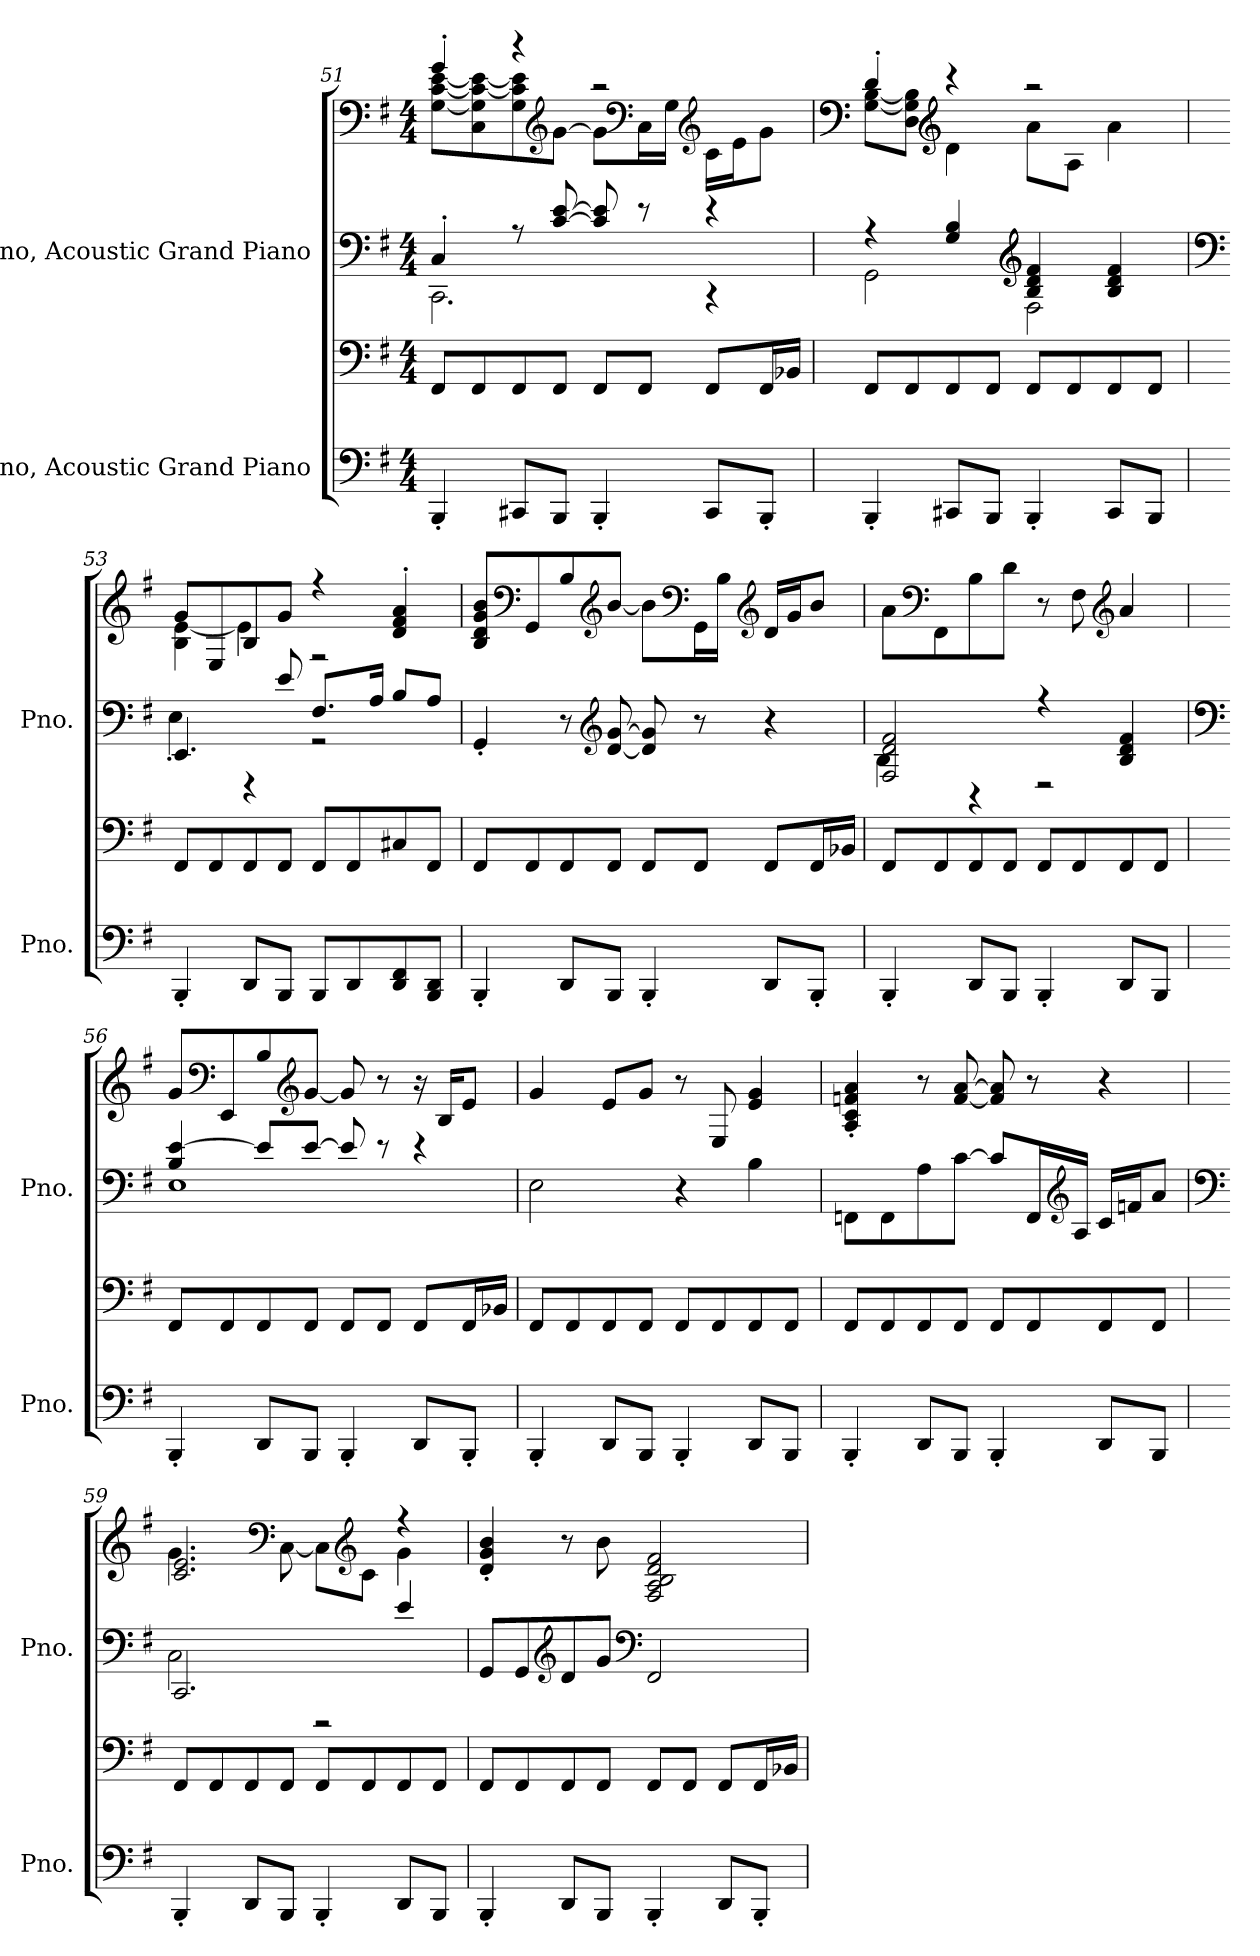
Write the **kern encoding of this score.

**kern	**kern	**kern	**kern
*part2	*part2	*part1	*part1
*staff4	*staff3	*staff2	*staff1
*I"Piano, Acoustic Grand Piano	*	*I"Piano, Acoustic Grand Piano	*
*I'Pno.	*	*I'Pno.	*
*clefF4	*clefF4	*clefF4	*clefF4
*k[f#]	*k[f#]	*k[f#]	*k[f#]
*M4/4	*M4/4	*M4/4	*M4/4
=51	=51	=51	=51
*	*	*^	*^
4BBB'/	8FF#/L	4C'/	2.CC\	4g'/	[8G\ [8c\ [8e\L
.	8FF#/	.	.	.	8C\ 8G\] 8c\_ 8e\_
8CC#X/L	8FF#/	8r	.	4r	8G\ 8c\] 8e\]
*	*	*	*	*clefG2	*
8BBB/J	8FF#/J	[8c/ [8e/	.	.	[8g\J
4BBB'/	8FF#/L	8c/] 8e/]	.	2r	8g\L]
*	*	*	*	*clefF4	*
.	8FF#/J	8r	.	.	16C\L
.	.	.	.	.	16G\JJ
*	*	*	*	*clefG2	*
8CC#/L	8FF#/L	4r	4r	.	16c\LL
.	.	.	.	.	16e\J
8BBB'/J	16FF#/L	.	.	.	8g\J
.	16BB-X/JJ	.	.	.	.
!!LO:PB:g=z	!!
=52	=52	=52	=52	=52	=52
*	*	*	*	*clefF4	*
4BBB'/	8FF#/L	4r	2GG\	4d'/	[8G\ [8B\L
.	8FF#/	.	.	.	8D\ 8G\] 8B\]J
*	*	*	*	*clefG2	*
8CC#X/L	8FF#/	4G/ 4B/	.	4r	4d\
8BBB/J	8FF#/J	.	.	.	.
*	*	*clefG2	*	*	*
4BBB'/	8FF#/L	4B/ 4d/ 4f#/	2F#\	2r	8a\L
.	8FF#/	.	.	.	8A\J
8CC#/L	8FF#/	4B/ 4d/ 4f#/	.	.	4a\
8BBB/J	8FF#/J	.	.	.	.
=53	=53	=53	=53	=53	=53
*	*	*clefF4	*	*	*
4BBB'/	8FF#/L	4.EE/	4E'\	8g/L	4B\ [4e\
.	8FF#/	.	.	8E/	.
8DD/L	8FF#/	.	4r	8B/	4e\]
8BBB/J	8FF#/J	8e/	.	8g/J	.
8BBB/L	8FF#/L	8.F#/L	2r	4r	2r
8DD/	8FF#/	.	.	.	.
.	.	16A/Jk	.	.	.
8DD/ 8FF#/	8C#X/	8B/L	.	4d/' 4f#/' 4a/'	.
8BBB/ 8DD/J	8FF#/J	8A/J	.	.	.
*	*	*v	*v	*	*
*	*	*	*v	*v
!!LO:LB:g=z
=54	=54	=54	=54
4BBB'/	8FF#/L	4GG'/	8B/ 8d/ 8g/ 8b/L
*	*	*	*clefF4
.	8FF#/	.	8GG/
8DD/L	8FF#/	8r	8B/
*	*	*clefG2	*clefG2
8BBB/J	8FF#/J	[8d/ [8g/	[8b/J
4BBB'/	8FF#/L	8d/] 8g/]	8b\L]
*	*	*	*clefF4
.	8FF#/J	8r	16GG\L
.	.	.	16B\JJ
*	*	*	*clefG2
8DD/L	8FF#/L	4r	16d/LL
.	.	.	16g/J
8BBB'/J	16FF#/L	.	8b/J
.	16BB-X/JJ	.	.
=55	=55	=55	=55
*	*	*^	*
4BBB'/	8FF#/L	2F#/ 2d/ 2f#/	4B\	8a\L
*	*	*	*	*clefF4
.	8FF#/	.	.	8FF#\
8DD/L	8FF#/	.	4r	8B\
8BBB/J	8FF#/J	.	.	8d\J
4BBB'/	8FF#/L	4r	2r	8r
.	8FF#/	.	.	8F#\
*	*	*	*	*clefG2
8DD/L	8FF#/	4B/ 4d/ 4f#/	.	4a/
8BBB/J	8FF#/J	.	.	.
!!LO:LB:g=z
=56	=56	=56	=56	=56
*	*	*clefF4	*	*
4BBB'/	8FF#/L	4B/ [4e/	1E	8g/L
*	*	*	*	*clefF4
.	8FF#/	.	.	8EE/
8DD/L	8FF#/	8e/L]	.	8B/
*	*	*	*	*clefG2
8BBB/J	8FF#/J	[8e/J	.	[8g/J
4BBB'/	8FF#/L	8e/]	.	8g/]
.	8FF#/J	8r	.	8r
8DD/L	8FF#/L	4r	.	16r
.	.	.	.	16B/KL
8BBB'/J	16FF#/L	.	.	8e/J
.	16BB-X/JJ	.	.	.
*	*	*v	*v	*
=57	=57	=57	=57
4BBB'/	8FF#/L	2E\	4g/
.	8FF#/	.	.
8DD/L	8FF#/	.	8e/L
8BBB/J	8FF#/J	.	8g/J
4BBB'/	8FF#/L	4r	8r
.	8FF#/	.	8E/
8DD/L	8FF#/	4B\	4e/ 4g/
8BBB/J	8FF#/J	.	.
=58	=58	=58	=58
4BBB'/	8FF#/L	8FFn\L	4A/' 4c/' 4fn/' 4a/'
.	8FF#/	8FF\	.
8DD/L	8FF#/	8A\	8r
8BBB/J	8FF#/J	[8c\J	[8f/ [8a/
4BBB'/	8FF#/L	8c/L]	8f/] 8a/]
.	8FF#/	16FF/L	8r
*	*	*clefG2	*
.	.	16A/JJ	.
8DD/L	8FF#/	16c/LL	4r
.	.	16fn/J	.
8BBB/J	8FF#/J	8a/J	.
!!LO:PB:g=z
=59	=59	=59	=59
*	*	*clefF4	*
*	*	*^	*^
4BBB'/	8FF#/L	2.CC/	2C\	2.c/ 2.e/	4.g\
.	8FF#/	.	.	.	.
8DD/L	8FF#/	.	.	.	.
*	*	*	*	*clefF4	*
8BBB/J	8FF#/J	.	.	.	[8C\
4BBB'/	8FF#/L	.	2r	.	8C\L]
*	*	*	*	*clefG2	*
.	8FF#/	.	.	.	8c\J
8DD/L	8FF#/	4e/	.	4r	4g\
8BBB/J	8FF#/J	.	.	.	.
*	*	*v	*v	*	*
*	*	*	*v	*v
=60	=60	=60	=60
4BBB'/	8FF#/L	8GG/L	4d/' 4g/' 4b/'
.	8FF#/	8GG/	.
*	*	*clefG2	*
8DD/L	8FF#/	8d/	8r
8BBB/J	8FF#/J	8g/J	8b\
*	*	*clefF4	*
4BBB'/	8FF#/L	2FF#/	2F#/ 2A/ 2B/ 2d/ 2f#/
.	8FF#/J	.	.
8DD/L	8FF#/L	.	.
8BBB'/J	16FF#/L	.	.
.	16BB-X/JJ	.	.
=	=	=	=
*-	*-	*-	*-
